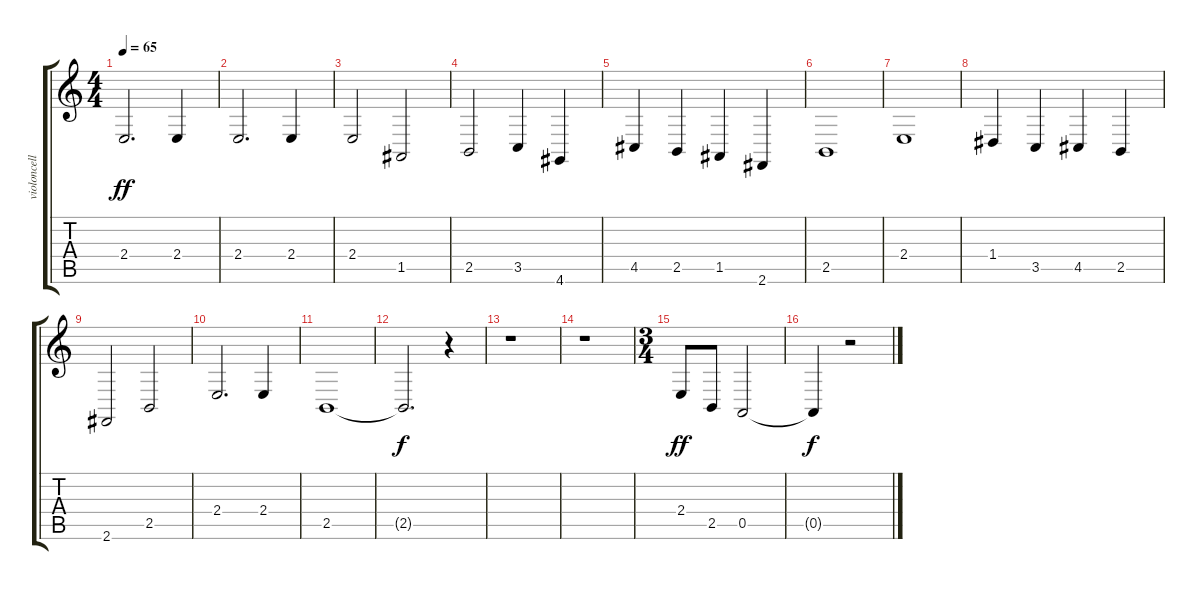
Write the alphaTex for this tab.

\track ("violoncelle" "violoncell") {instrument stringensemble1}
\staff {score tabs}
\tuning (E4 B3 G3 D3 A2 E2) {hide}
\ts (4 4)
\tempo 65
\clef g2
\ks c
2.4.2{d dy ff} 2.4.4 |
2.4.2{d} 2.4.4 |
2.4.2 1.5.2 |
2.5.2 3.5.4 4.6.4 |
4.5.4 2.5.4 1.5.4 2.6.4 |
2.5.1 |
2.4.1 |
1.4.4 3.5.4 4.5.4 2.5.4 |
2.6.2 2.5.2 |
2.4.2{d} 2.4.4 |
2.5.1 |
2.5{t}.2{d dy f} r.4 |
r.1 |
r.1 |
\ts (3 4)
2.4.8{dy ff} 2.5.8 0.5.2 |
0.5{t}.4{dy f} r.2
